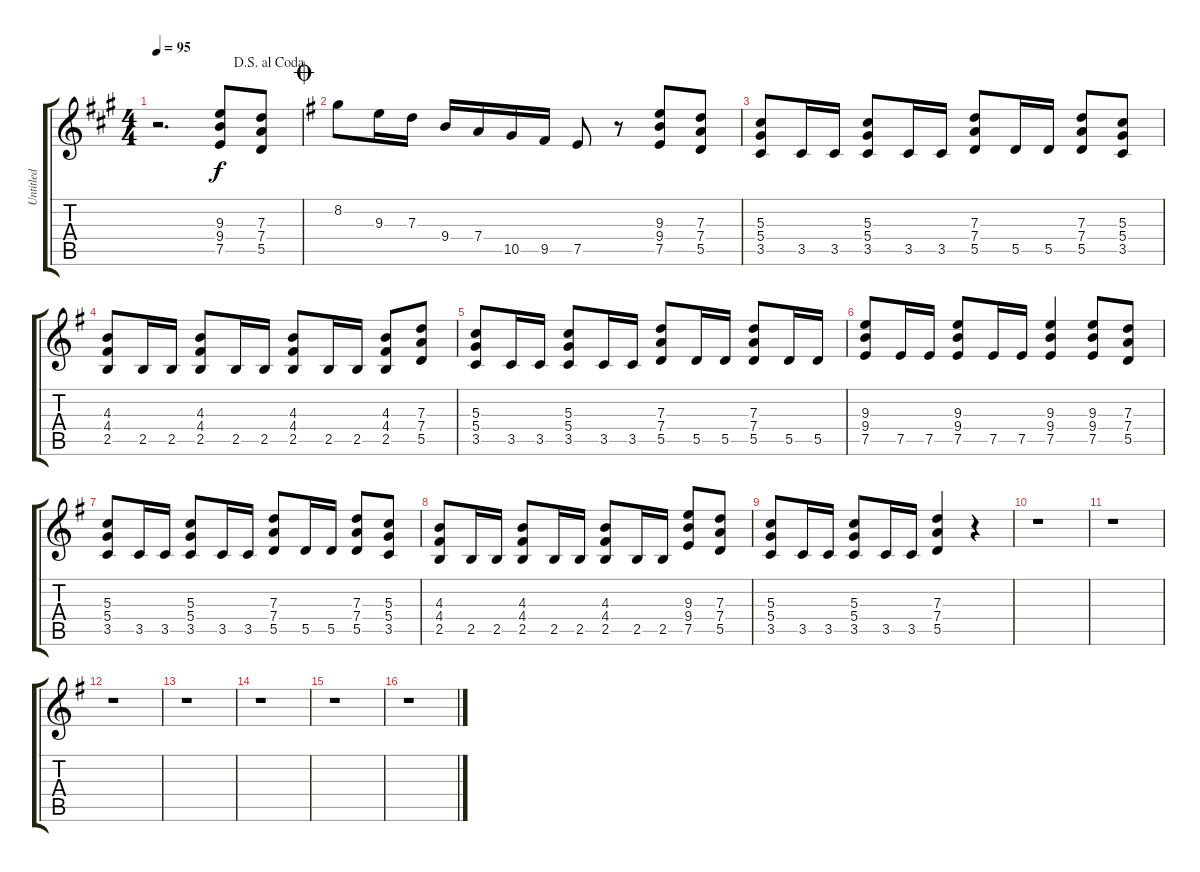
\track ("Untitled" "Untitled") {instrument distortionguitar}
\staff {score tabs}
\tuning (E4 B3 G3 D3 A2 E2) {hide}
\ts (4 4)
\jump dalsegnoalcoda
\tempo 95
\clef g2
\ks a
r.2{d dy f} (9.3 9.4 7.5).8 (7.3 7.4 5.5).8 |
\jump coda
\ks g
8.2.8 9.3.16 7.3.16 9.4.16 7.4.16 10.5.16 9.5.16 7.5.8 r.8 (9.3 9.4 7.5).8 (7.3 7.4 5.5).8 |
(5.3 5.4 3.5).8 3.5.16 3.5.16 (5.3 5.4 3.5).8 3.5.16 3.5.16 (7.3 7.4 5.5).8 5.5.16 5.5.16 (7.3 7.4 5.5).8 (5.3 5.4 3.5).8 |
(4.3 4.4 2.5).8 2.5.16 2.5.16 (4.3 4.4 2.5).8 2.5.16 2.5.16 (4.3 4.4 2.5).8 2.5.16 2.5.16 (4.3 4.4 2.5).8 (7.3 7.4 5.5).8 |
(5.3 5.4 3.5).8 3.5.16 3.5.16 (5.3 5.4 3.5).8 3.5.16 3.5.16 (7.3 7.4 5.5).8 5.5.16 5.5.16 (7.3 7.4 5.5).8 5.5.16 5.5.16 |
(9.3 9.4 7.5).8 7.5.16 7.5.16 (9.3 9.4 7.5).8 7.5.16 7.5.16 (9.3 9.4 7.5).4 (9.3 9.4 7.5).8 (7.3 7.4 5.5).8 |
(5.3 5.4 3.5).8 3.5.16 3.5.16 (5.3 5.4 3.5).8 3.5.16 3.5.16 (7.3 7.4 5.5).8 5.5.16 5.5.16 (7.3 7.4 5.5).8 (5.3 5.4 3.5).8 |
(4.3 4.4 2.5).8 2.5.16 2.5.16 (4.3 4.4 2.5).8 2.5.16 2.5.16 (4.3 4.4 2.5).8 2.5.16 2.5.16 (9.3 9.4 7.5).8 (7.3 7.4 5.5).8 |
(5.3 5.4 3.5).8 3.5.16 3.5.16 (5.3 5.4 3.5).8 3.5.16 3.5.16 (7.3 7.4 5.5).4 r.4 |
r.1 |
r.1 |
r.1 |
r.1 |
r.1 |
r.1 |
r.1
